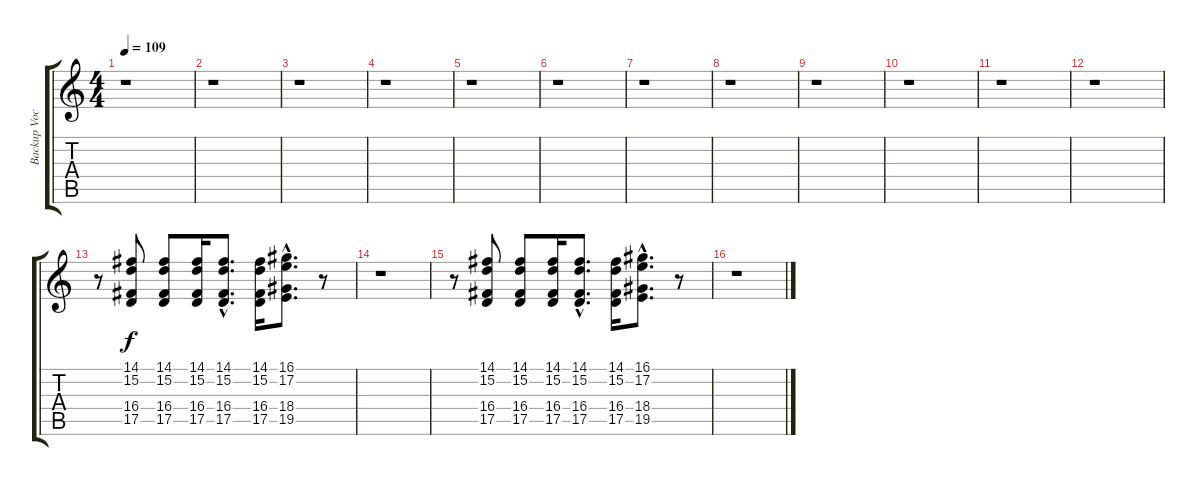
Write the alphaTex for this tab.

\track ("Backup Vocals*" "Backup Voc") {instrument tenorsax}
\staff {score tabs}
\tuning (E4 B3 G3 D3 A2 E2) {hide}
\ts (4 4)
\tempo 109
\clef g2
\ks c
r.1{dy f} |
r.1 |
r.1 |
r.1 |
r.1 |
r.1 |
r.1 |
r.1 |
r.1 |
r.1 |
r.1 |
r.1 |
r.8 (14.1 15.2 16.4 17.5).8 (14.1 15.2 16.4 17.5).8 (14.1 15.2 16.4 17.5).16 (14.1{hac} 15.2{hac} 16.4{hac} 17.5{hac}).8{d} (14.1 15.2 16.4 17.5).16 (16.1{hac} 17.2{hac} 18.4{hac} 19.5{hac}).8{d} r.8 |
r.1 |
r.8 (14.1 15.2 16.4 17.5).8 (14.1 15.2 16.4 17.5).8 (14.1 15.2 16.4 17.5).16 (14.1{hac} 15.2{hac} 16.4{hac} 17.5{hac}).8{d} (14.1 15.2 16.4 17.5).16 (16.1{hac} 17.2{hac} 18.4{hac} 19.5{hac}).8{d} r.8 |
r.1
